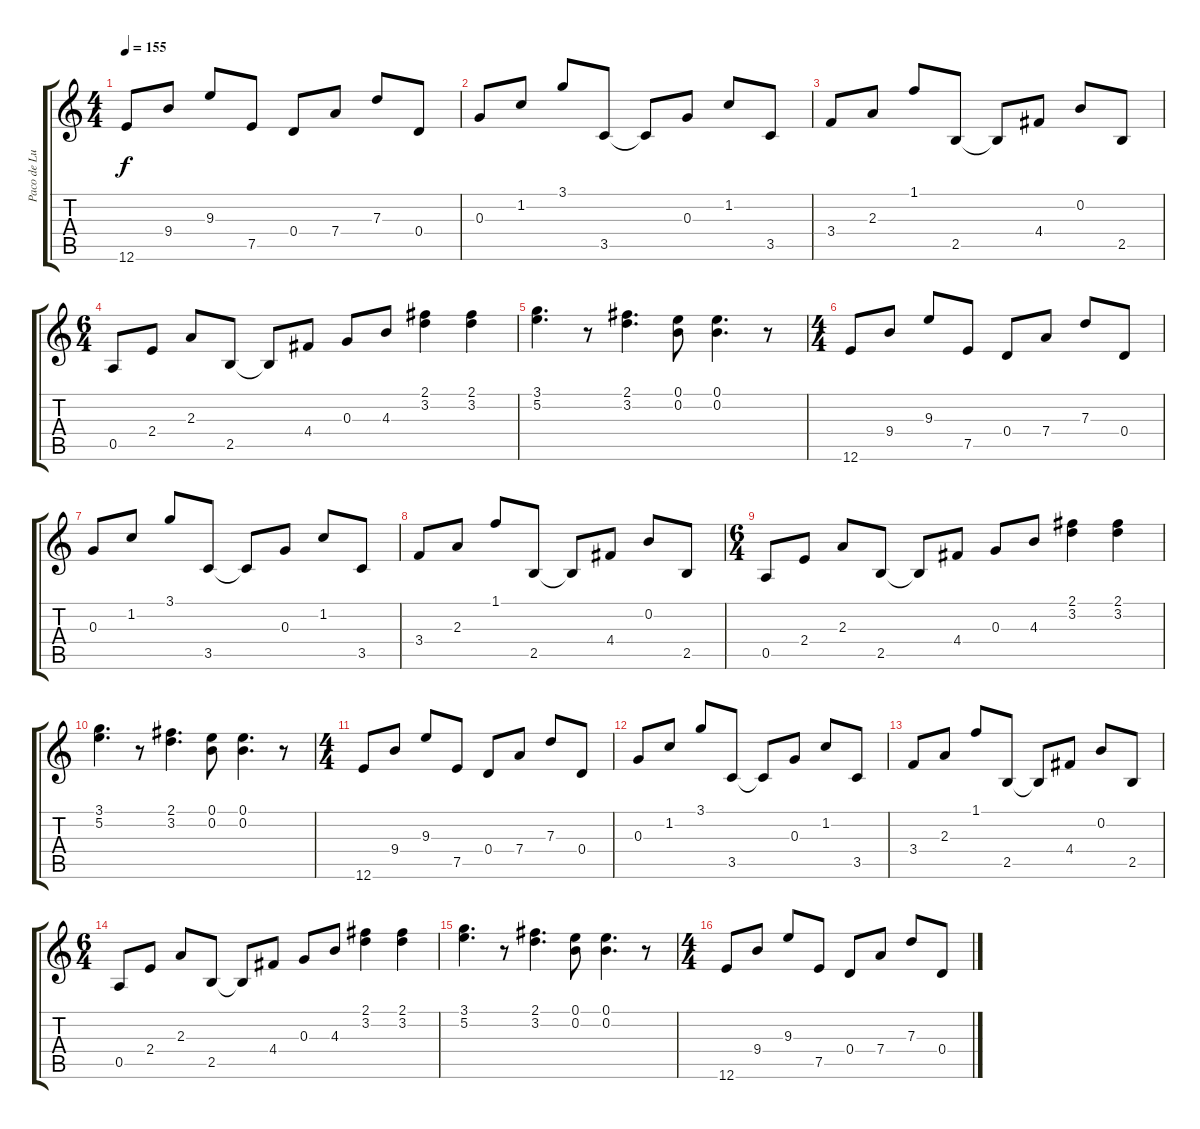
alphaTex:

\track ("Paco de Lucia" "Paco de Lu") {instrument acousticguitarnylon}
\staff {score tabs}
\tuning (E4 B3 G3 D3 A2 E2) {hide}
\ts (4 4)
\tempo 155
\clef g2
\ks c
12.6.8{dy f} 9.4.8 9.3.8 7.5.8 0.4.8 7.4.8 7.3.8 0.4.8 |
0.3.8 1.2.8 3.1.8 3.5.8 3.5{t}.8 0.3.8 1.2.8 3.5.8 |
3.4.8 2.3.8 1.1.8 2.5.8 2.5{t}.8 4.4.8 0.2.8 2.5.8 |
\ts (6 4)
0.5.8 2.4.8 2.3.8 2.5.8 2.5{t}.8 4.4.8 0.3.8 4.3.8 (2.1 3.2).4 (2.1 3.2).4 |
(3.1 5.2).4{d} r.8 (2.1 3.2).4{d} (0.1 0.2).8 (0.1 0.2).4{d} r.8 |
\ts (4 4)
12.6.8 9.4.8 9.3.8 7.5.8 0.4.8 7.4.8 7.3.8 0.4.8 |
0.3.8 1.2.8 3.1.8 3.5.8 3.5{t}.8 0.3.8 1.2.8 3.5.8 |
3.4.8 2.3.8 1.1.8 2.5.8 2.5{t}.8 4.4.8 0.2.8 2.5.8 |
\ts (6 4)
0.5.8 2.4.8 2.3.8 2.5.8 2.5{t}.8 4.4.8 0.3.8 4.3.8 (2.1 3.2).4 (2.1 3.2).4 |
(3.1 5.2).4{d} r.8 (2.1 3.2).4{d} (0.1 0.2).8 (0.1 0.2).4{d} r.8 |
\ts (4 4)
12.6.8 9.4.8 9.3.8 7.5.8 0.4.8 7.4.8 7.3.8 0.4.8 |
0.3.8 1.2.8 3.1.8 3.5.8 3.5{t}.8 0.3.8 1.2.8 3.5.8 |
3.4.8 2.3.8 1.1.8 2.5.8 2.5{t}.8 4.4.8 0.2.8 2.5.8 |
\ts (6 4)
0.5.8 2.4.8 2.3.8 2.5.8 2.5{t}.8 4.4.8 0.3.8 4.3.8 (2.1 3.2).4 (2.1 3.2).4 |
(3.1 5.2).4{d} r.8 (2.1 3.2).4{d} (0.1 0.2).8 (0.1 0.2).4{d} r.8 |
\ts (4 4)
12.6.8 9.4.8 9.3.8 7.5.8 0.4.8 7.4.8 7.3.8 0.4.8
